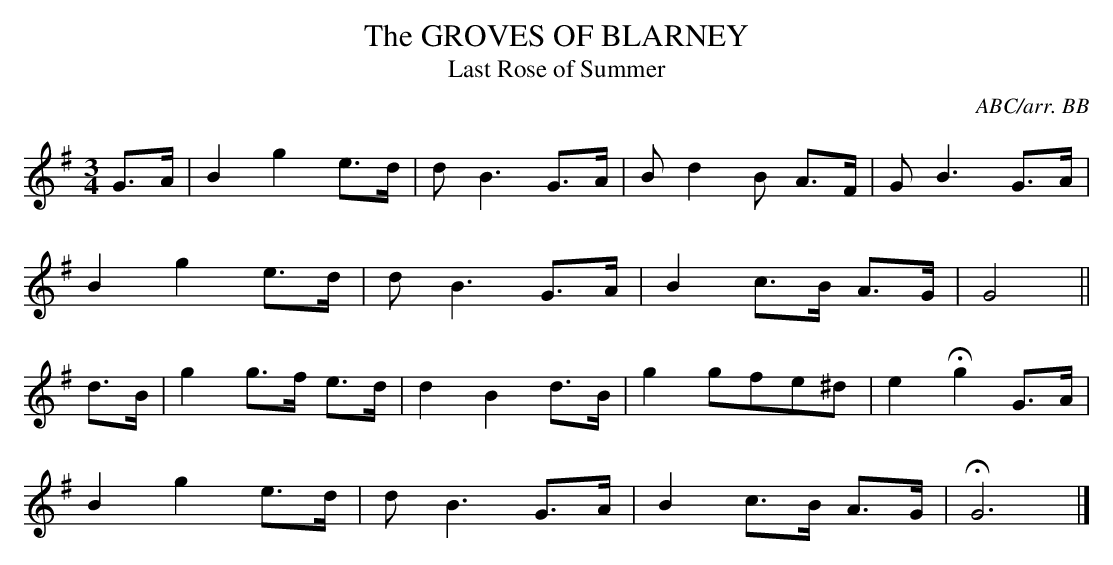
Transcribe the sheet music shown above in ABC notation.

X:1
T:GROVES OF BLARNEY, The
T:Last Rose of Summer
Y:"andantino"
C:ABC/arr. BB
the playback.
L:1/8
M:3/4
K:G
G>A|B2g2 e>d|dB3 G>A|Bd2B A>F|GB3 G>A|
B2g2 e>d|dB3 G>A|B2 c>B A>G|G4||
d>B|g2 g>f e>d|d2 B2 d>B|g2 gfe^d|e2 Hg2 G>A|
B2g2 e>d|dB3 G>A|B2 c>B A>G|HG6|]
